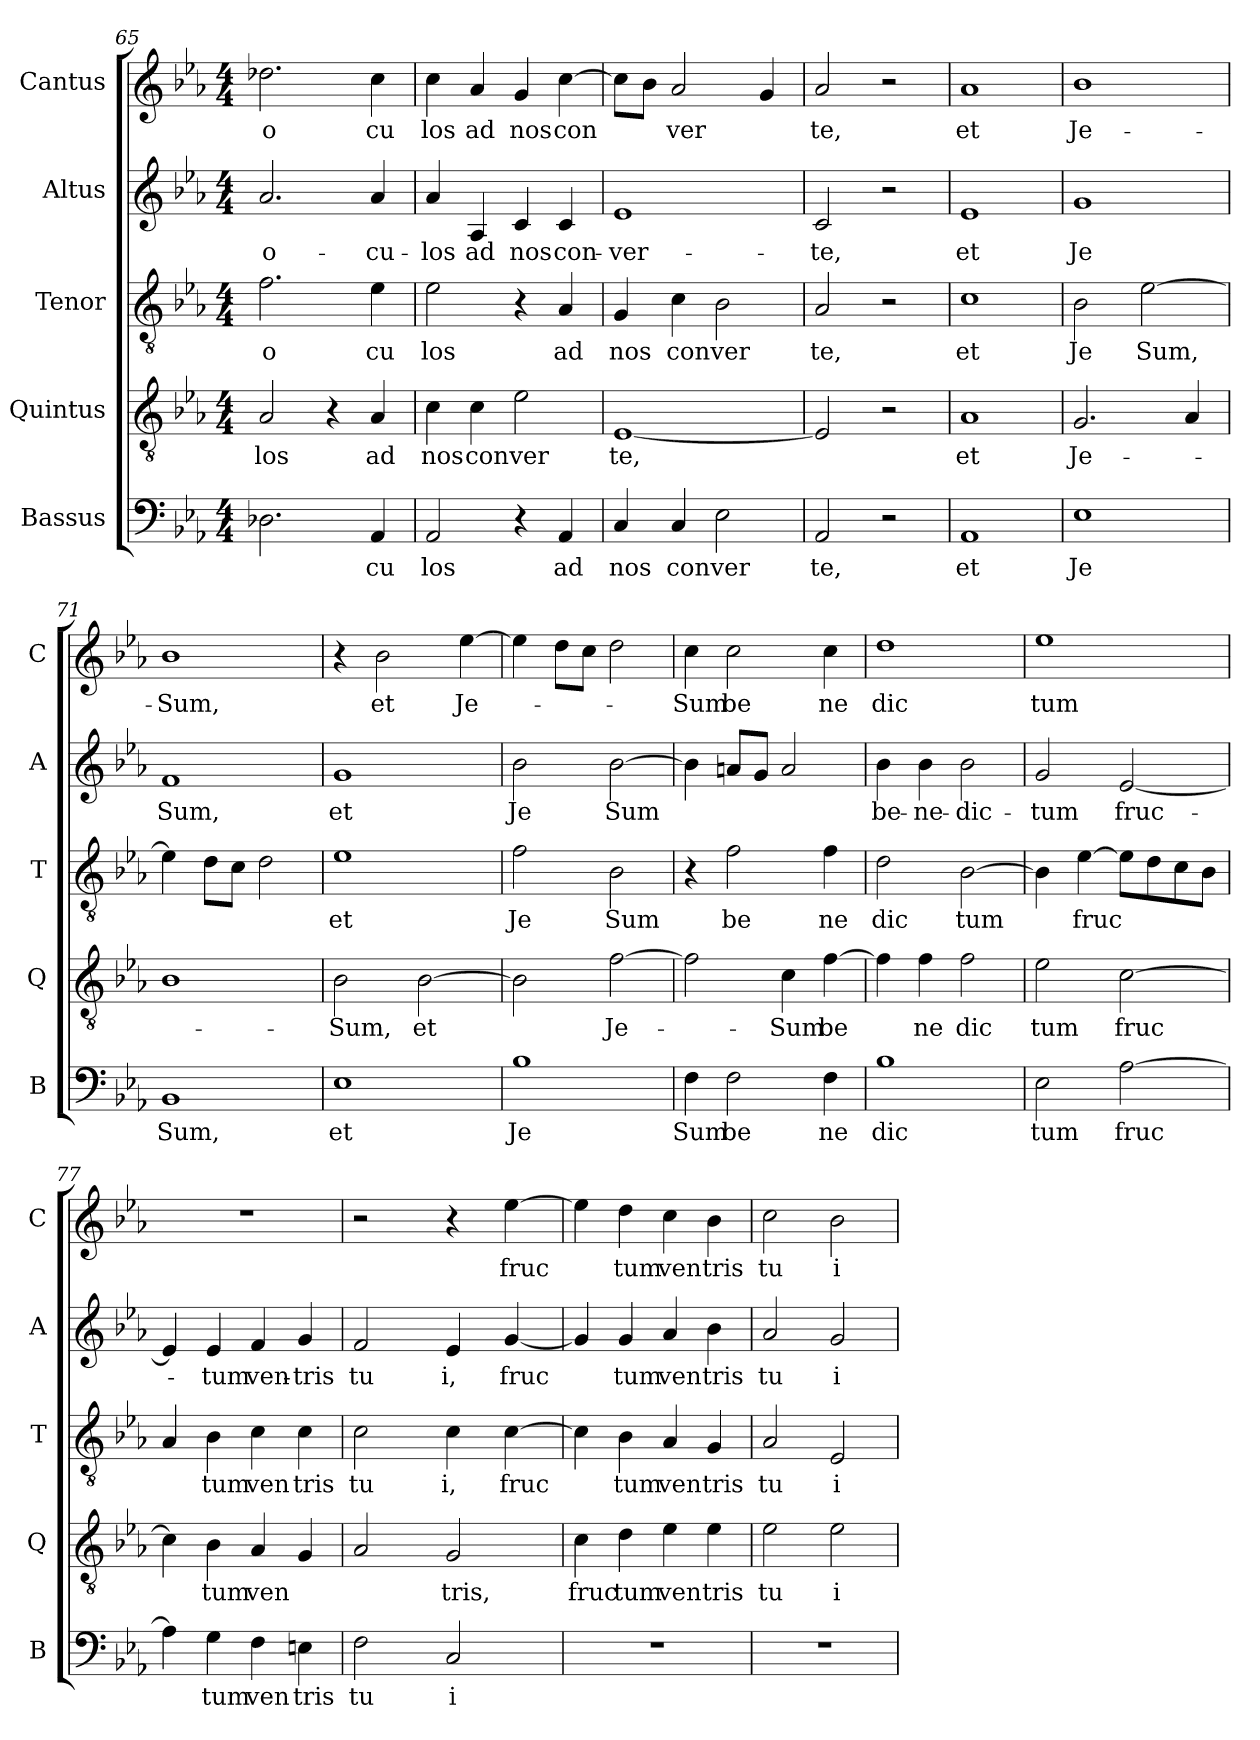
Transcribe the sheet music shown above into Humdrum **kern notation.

**kern	**text	**kern	**text	**kern	**text	**kern	**text	**kern	**text
*part5	*part5	*part4	*part4	*part3	*part3	*part2	*part2	*part1	*part1
*staff5	*staff5	*staff4	*staff4	*staff3	*staff3	*staff2	*staff2	*staff1	*staff1
*I"Bassus	*	*I"Quintus	*	*I"Tenor	*	*I"Altus	*	*I"Cantus	*
*I'B	*	*I'Q	*	*I'T	*	*I'A	*	*I'C	*
!!LO:LB:g=z
*clefF4	*	*clefGv2	*	*clefGv2	*	*clefG2	*	*clefG2	*
*k[b-e-a-]	*	*k[b-e-a-]	*	*k[b-e-a-]	*	*k[b-e-a-]	*	*k[b-e-a-]	*
*E-:	*	*E-:	*	*E-:	*	*E-:	*	*E-:	*
*M4/4	*	*M4/4	*	*M4/4	*	*M4/4	*	*M4/4	*
=65	=65	=65	=65	=65	=65	=65	=65	=65	=65
!	!	!	!LO:LY:b:cj	!	!LO:LY:b:cj	!	!LO:LY:b:cj	!	!LO:LY:b:cj
2.D-X\	.	2A-/	los	2.f\	o	2.a-/	o-	2.dd-X\	o
.	.	4r	.	.	.	.	.	.	.
!	!LO:LY:b:cj	!	!LO:LY:b:cj	!	!LO:LY:b:cj	!	!LO:LY:b:cj	!	!LO:LY:b:cj
4AA-/	-cu	4A-/	ad	4e-\	cu	4a-/	-cu-	4cc\	cu
=66	=66	=66	=66	=66	=66	=66	=66	=66	=66
!	!LO:LY:b:cj	!	!LO:LY:b:cj	!	!LO:LY:b:cj	!	!LO:LY:b:cj	!	!LO:LY:b:cj
2AA-/	los	4c\	nos	2e-\	los	4a-/	-los	4cc\	los
!	!	!	!LO:LY:b:cj	!	!	!	!LO:LY:b:cj	!	!LO:LY:b:cj
.	.	4c\	con	.	.	4A-/	ad	4a-/	ad
!	!	!	!LO:LY:b:cj	!	!	!	!LO:LY:b:cj	!	!LO:LY:b:cj
4r	.	2e-\	ver	4r	.	4c/	nos	4g/	nos
!	!LO:LY:b:cj	!	!	!	!LO:LY:b:cj	!	!LO:LY:b:cj	!	!LO:LY:b
4AA-/	ad	.	.	4A-/	ad	4c/	con-	[>4cc\	con
=67	=67	=67	=67	=67	=67	=67	=67	=67	=67
!	!LO:LY:b:cj	!	!LO:LY:b:cj	!	!LO:LY:b:cj	!	!LO:LY:b:cj	!	!
4C/	nos	[<1E-	te,	4G/	nos	1e-	-ver-	8cc\L]	.
.	.	.	.	.	.	.	.	8b-\J	.
!	!LO:LY:b:cj	!	!	!	!LO:LY:b:cj	!	!	!	!LO:LY:b
4C/	con	.	.	4c\	con	.	.	2a-/	ver
!	!LO:LY:b:cj	!	!	!	!LO:LY:b:cj	!	!	!	!
2E-\	ver	.	.	2B-\	ver	.	.	.	.
.	.	.	.	.	.	.	.	4g/	.
=68	=68	=68	=68	=68	=68	=68	=68	=68	=68
!	!LO:LY:b:cj	!	!	!	!LO:LY:b:cj	!	!LO:LY:b:cj	!	!LO:LY:b:cj
2AA-/	te,	2E-/]	.	2A-/	te,	2c/	-te,	2a-/	te,
2r	.	2r	.	2r	.	2r	.	2r	.
!!LO:PB:g=z
=69	=69	=69	=69	=69	=69	=69	=69	=69	=69
!	!LO:LY:b:cj	!	!LO:LY:b:cj	!	!LO:LY:b:cj	!	!LO:LY:b:cj	!	!LO:LY:b:cj
1AA-	et	1A-	et	1c	et	1e-	et	1a-	et
=70	=70	=70	=70	=70	=70	=70	=70	=70	=70
!	!LO:LY:b:cj	!	!LO:LY:b:cj	!	!LO:LY:b:cj	!	!LO:LY:b:cj	!	!LO:LY:b:cj
1E-	Je	2.G/	Je-	2B-\	Je	1g	Je	1b-	Je-
!	!	!	!	!	!LO:LY:b	!	!	!	!
.	.	.	.	[>2e-\	Sum,	.	.	.	.
.	.	4A-/	.	.	.	.	.	.	.
=71	=71	=71	=71	=71	=71	=71	=71	=71	=71
!	!LO:LY:b:cj	!	!	!	!	!	!LO:LY:b:cj	!	!LO:LY:b:cj
1BB-	Sum,	1B-	.	4e-\]	.	1f	Sum,	1b-	-Sum,
.	.	.	.	8d\L	.	.	.	.	.
.	.	.	.	8c\J	.	.	.	.	.
.	.	.	.	2d\	.	.	.	.	.
=72	=72	=72	=72	=72	=72	=72	=72	=72	=72
!	!LO:LY:b:cj	!	!LO:LY:b:cj	!	!LO:LY:b:cj	!	!LO:LY:b:cj	!	!
1E-	et	2B-\	-Sum,	1e-	et	1g	et	4r	.
!	!	!	!	!	!	!	!	!	!LO:LY:b:cj
.	.	.	.	.	.	.	.	2b-\	et
!	!	!	!LO:LY:b:cj	!	!	!	!	!	!
.	.	[>2B-\	et	.	.	.	.	.	.
!	!	!	!	!	!	!	!	!	!LO:LY:b
.	.	.	.	.	.	.	.	[>4ee-\	Je-
=73	=73	=73	=73	=73	=73	=73	=73	=73	=73
!	!LO:LY:b:cj	!	!	!	!LO:LY:b:cj	!	!LO:LY:b:cj	!	!
1B-	Je	2B-\]	.	2f\	Je	2b-\	Je	4ee-\]	.
.	.	.	.	.	.	.	.	8dd\L	.
.	.	.	.	.	.	.	.	8cc\J	.
!	!	!	!LO:LY:b:cj	!	!LO:LY:b:cj	!	!LO:LY:b	!	!
.	.	[>2f\	Je-	2B-\	Sum	[<2b-\	Sum	2dd\	.
!!LO:LB:g=z
=74	=74	=74	=74	=74	=74	=74	=74	=74	=74
!	!LO:LY:b:cj	!	!	!	!	!	!	!	!LO:LY:b:cj
4F\	Sum	2f\]	.	4r	.	4b-\]	.	4cc\	-Sum
!	!LO:LY:b:cj	!	!	!	!LO:LY:b:cj	!	!	!	!LO:LY:b:cj
2F\	be	.	.	2f\	be	8an/L	.	2cc\	be
.	.	.	.	.	.	8g/J	.	.	.
!	!	!	!LO:LY:b:cj	!	!	!	!	!	!
.	.	4c\	-Sum	.	.	2a/	.	.	.
!	!LO:LY:b:cj	!	!LO:LY:b	!	!LO:LY:b:cj	!	!	!	!LO:LY:b:cj
4F\	ne	[>4f\	be	4f\	ne	.	.	4cc\	ne
=75	=75	=75	=75	=75	=75	=75	=75	=75	=75
!	!LO:LY:b:cj	!	!	!	!LO:LY:b:cj	!	!LO:LY:b:cj	!	!LO:LY:b:cj
1B-	dic	4f\]	.	2d\	dic	4b-\	be-	1dd	dic
!	!	!	!LO:LY:b:cj	!	!	!	!LO:LY:b:cj	!	!
.	.	4f\	ne	.	.	4b-\	-ne-	.	.
!	!	!	!LO:LY:b:cj	!	!LO:LY:b	!	!LO:LY:b:cj	!	!
.	.	2f\	dic	[>2B-\	tum	2b-\	-dic-	.	.
=76	=76	=76	=76	=76	=76	=76	=76	=76	=76
!	!LO:LY:b:cj	!	!LO:LY:b:cj	!	!	!	!LO:LY:b:cj	!	!LO:LY:b:cj
2E-\	tum	2e-\	tum	4B-\]	.	2g/	-tum	1ee-	tum
!	!	!	!	!	!LO:LY:b	!	!	!	!
.	.	.	.	[>4e-\	fruc	.	.	.	.
!	!LO:LY:b	!	!LO:LY:b	!	!	!	!LO:LY:b	!	!
[>2A-\	fruc	[>2c\	fruc	8e-\L]	.	[<2e-/	fruc-	.	.
.	.	.	.	8d\	.	.	.	.	.
.	.	.	.	8c\	.	.	.	.	.
.	.	.	.	8B-\J	.	.	.	.	.
=77	=77	=77	=77	=77	=77	=77	=77	=77	=77
4A-\]	.	4c\]	.	4A-/	.	4e-/]	.	1r	.
!	!LO:LY:b:cj	!	!LO:LY:b:cj	!	!LO:LY:b:cj	!	!LO:LY:b:cj	!	!
4G\	tum	4B-\	tum	4B-\	tum	4e-/	-tum	.	.
!	!LO:LY:b:cj	!	!LO:LY:b	!	!LO:LY:b:cj	!	!LO:LY:b:cj	!	!
4F\	ven	4A-/	ven	4c\	ven	4f/	ven-	.	.
!	!LO:LY:b:cj	!	!	!	!LO:LY:b:cj	!	!LO:LY:b:cj	!	!
4En\	tris	4G/	.	4c\	tris	4g/	-tris	.	.
!!LO:LB:g=z
=78	=78	=78	=78	=78	=78	=78	=78	=78	=78
!	!LO:LY:b:cj	!	!	!	!LO:LY:b:cj	!	!LO:LY:b:cj	!	!
*	*	*^	*	*	*	*	*	*	*
2F\	tu	2A-/	8ryy	.	2c\	tu	2f/	tu	2r	.
.	.	.	64ryy	.	.	.	.	.	.	.
.	.	.	2ryy	.	.	.	.	.	.	.
!	!LO:LY:b:cj	!	!	!LO:LY:b:cj	!	!LO:LY:b:cj	!	!LO:LY:b:cj	!	!
2C/	i	2G/	.	tris,	4c\	i,	4e-/	i,	4r	.
.	.	.	4ryy	.	.	.	.	.	.	.
!	!	!	!	!	!	!LO:LY:b	!	!LO:LY:b	!	!LO:LY:b
.	.	.	.	.	[>4c\	fruc	[<4g/	fruc	[>4ee-\	fruc
.	.	.	16..ryy	.	.	.	.	.	.	.
=79	=79	=79	=79	=79	=79	=79	=79	=79	=79	=79
!	!	!	!	!LO:LY:b:cj	!	!	!	!	!	!
*	*	*v	*v	*	*	*	*	*	*	*
1r	.	4c\	fruc	4c\]	.	4g/]	.	4ee-\]	.
!	!	!	!LO:LY:b:cj	!	!LO:LY:b:cj	!	!LO:LY:b:cj	!	!LO:LY:b:cj
.	.	4d\	tum	4B-\	tum	4g/	tum	4dd\	tum
!	!	!	!LO:LY:b:cj	!	!LO:LY:b:cj	!	!LO:LY:b:cj	!	!LO:LY:b:cj
.	.	4e-\	ven	4A-/	ven	4a-/	ven	4cc\	ven
!	!	!	!LO:LY:b:cj	!	!LO:LY:b:cj	!	!LO:LY:b:cj	!	!LO:LY:b:cj
.	.	4e-\	tris	4G/	tris	4b-\	tris	4b-\	tris
=80	=80	=80	=80	=80	=80	=80	=80	=80	=80
!	!	!	!LO:LY:b:cj	!	!LO:LY:b:cj	!	!LO:LY:b:cj	!	!LO:LY:b:cj
1r	.	2e-\	tu	2A-/	tu	2a-/	tu	2cc\	tu
!	!	!	!LO:LY:b:cj	!	!LO:LY:b:cj	!	!LO:LY:b:cj	!	!LO:LY:b:cj
.	.	2e-\	i	2E-/	i	2g/	i	2b-\	i
=	=	=	=	=	=	=	=	=	=
*-	*-	*-	*-	*-	*-	*-	*-	*-	*-
